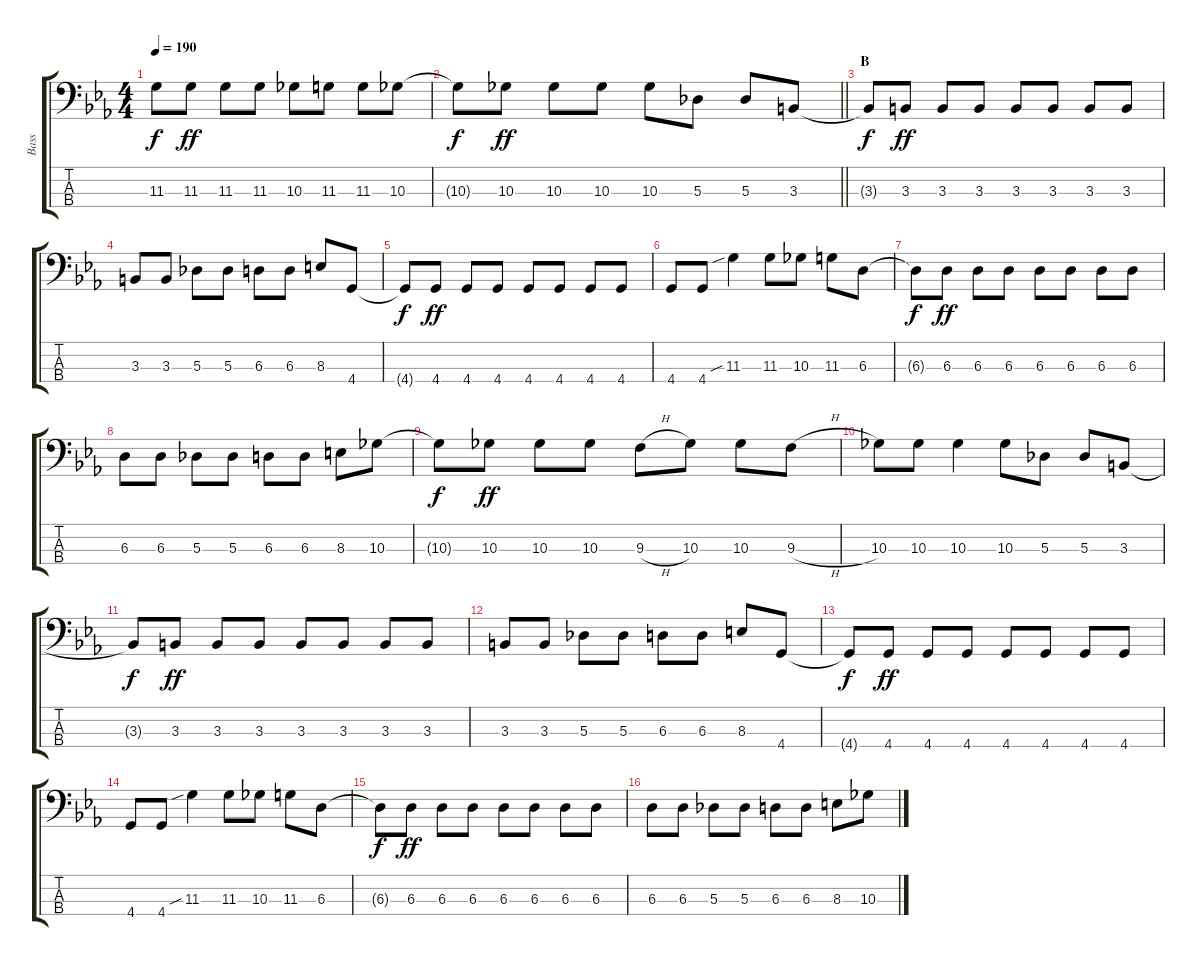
\track ("Bass" "Bass") {instrument electricbasspick}
\staff {score tabs}
\tuning (Gb2 Db2 Ab1 Eb1) {hide}
\ts (4 4)
\tempo 190
\clef f4
\ks eb
11.3{t}.8{dy f} 11.3.8{dy ff} 11.3.8 11.3.8 10.3.8 11.3.8 11.3.8 10.3.8 |
\barLineRight lightlight
10.3{t}.8{dy f} 10.3.8{dy ff} 10.3.8 10.3.8 10.3.8 5.3.8 5.3.8 3.3.8 |
\section ("" "B")
3.3{t}.8{dy f} 3.3.8{dy ff} 3.3.8 3.3.8 3.3.8 3.3.8 3.3.8 3.3.8 |
3.3.8 3.3.8 5.3.8 5.3.8 6.3.8 6.3.8 8.3.8 4.4.8 |
4.4{t}.8{dy f} 4.4.8{dy ff} 4.4.8 4.4.8 4.4.8 4.4.8 4.4.8 4.4.8 |
4.4.8 4.4.8 11.3{sib}.4 11.3.8 10.3.8 11.3.8 6.3.8 |
6.3{t}.8{dy f} 6.3.8{dy ff} 6.3.8 6.3.8 6.3.8 6.3.8 6.3.8 6.3.8 |
6.3.8 6.3.8 5.3.8 5.3.8 6.3.8 6.3.8 8.3.8 10.3.8 |
10.3{t}.8{dy f} 10.3.8{dy ff} 10.3.8 10.3.8 9.3{h}.8 10.3.8 10.3.8 9.3{h}.8 |
10.3.8 10.3.8 10.3.4 10.3.8 5.3.8 5.3.8 3.3.8 |
3.3{t}.8{dy f} 3.3.8{dy ff} 3.3.8 3.3.8 3.3.8 3.3.8 3.3.8 3.3.8 |
3.3.8 3.3.8 5.3.8 5.3.8 6.3.8 6.3.8 8.3.8 4.4.8 |
4.4{t}.8{dy f} 4.4.8{dy ff} 4.4.8 4.4.8 4.4.8 4.4.8 4.4.8 4.4.8 |
4.4.8 4.4.8 11.3{sib}.4 11.3.8 10.3.8 11.3.8 6.3.8 |
6.3{t}.8{dy f} 6.3.8{dy ff} 6.3.8 6.3.8 6.3.8 6.3.8 6.3.8 6.3.8 |
6.3.8 6.3.8 5.3.8 5.3.8 6.3.8 6.3.8 8.3.8 10.3.8
